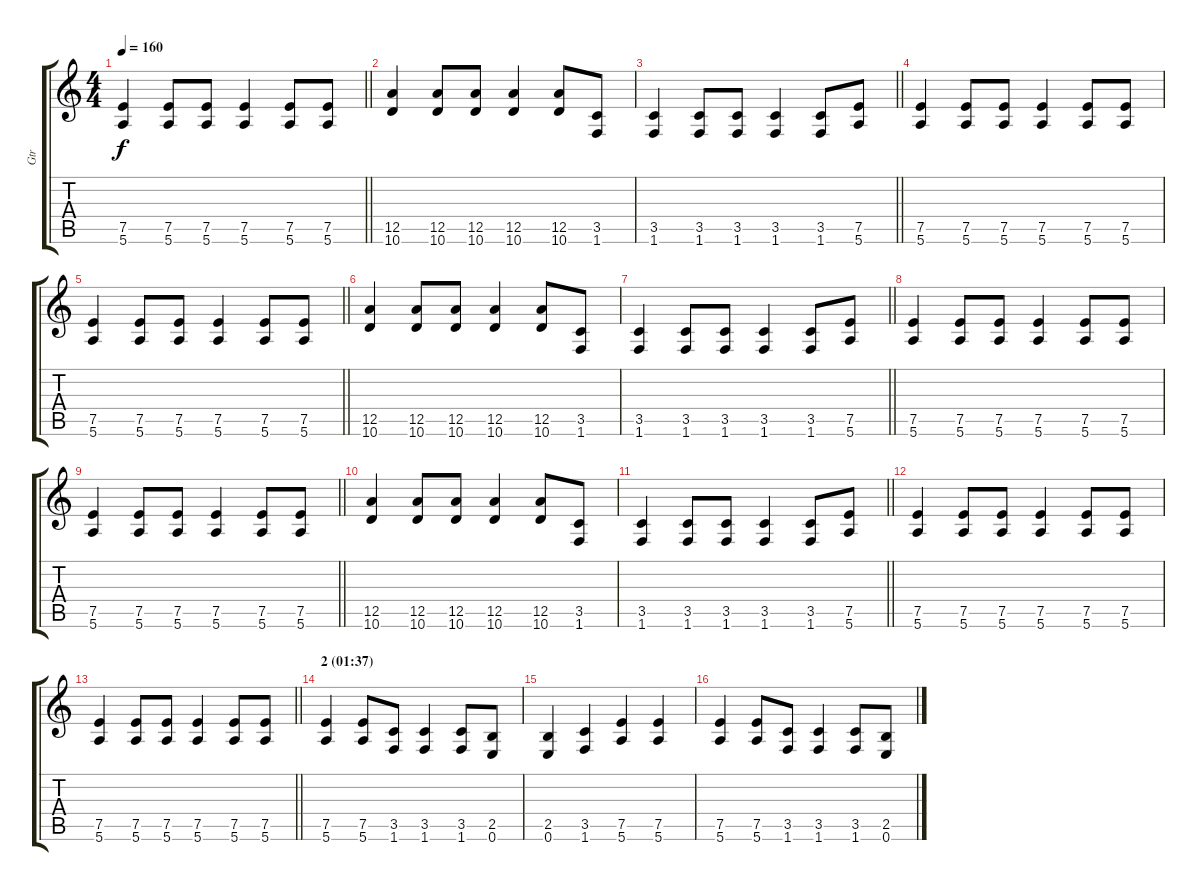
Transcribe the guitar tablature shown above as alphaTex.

\track ("Gtr" "Gtr") {instrument distortionguitar}
\staff {score tabs}
\tuning (E4 B3 G3 D3 A2 E2) {hide}
\ts (4 4)
\tempo 160
\clef g2
\barLineRight lightlight
\ks c
(7.5 5.6).4{dy f} (7.5 5.6).8 (7.5 5.6).8 (7.5 5.6).4 (7.5 5.6).8 (7.5 5.6).8 |
(12.5 10.6).4 (12.5 10.6).8 (12.5 10.6).8 (12.5 10.6).4 (12.5 10.6).8 (3.5 1.6).8 |
\barLineRight lightlight
(3.5 1.6).4 (3.5 1.6).8 (3.5 1.6).8 (3.5 1.6).4 (3.5 1.6).8 (7.5 5.6).8 |
(7.5 5.6).4 (7.5 5.6).8 (7.5 5.6).8 (7.5 5.6).4 (7.5 5.6).8 (7.5 5.6).8 |
\barLineRight lightlight
(7.5 5.6).4 (7.5 5.6).8 (7.5 5.6).8 (7.5 5.6).4 (7.5 5.6).8 (7.5 5.6).8 |
(12.5 10.6).4 (12.5 10.6).8 (12.5 10.6).8 (12.5 10.6).4 (12.5 10.6).8 (3.5 1.6).8 |
\barLineRight lightlight
(3.5 1.6).4 (3.5 1.6).8 (3.5 1.6).8 (3.5 1.6).4 (3.5 1.6).8 (7.5 5.6).8 |
(7.5 5.6).4 (7.5 5.6).8 (7.5 5.6).8 (7.5 5.6).4 (7.5 5.6).8 (7.5 5.6).8 |
\barLineRight lightlight
(7.5 5.6).4 (7.5 5.6).8 (7.5 5.6).8 (7.5 5.6).4 (7.5 5.6).8 (7.5 5.6).8 |
(12.5 10.6).4 (12.5 10.6).8 (12.5 10.6).8 (12.5 10.6).4 (12.5 10.6).8 (3.5 1.6).8 |
\barLineRight lightlight
(3.5 1.6).4 (3.5 1.6).8 (3.5 1.6).8 (3.5 1.6).4 (3.5 1.6).8 (7.5 5.6).8 |
(7.5 5.6).4 (7.5 5.6).8 (7.5 5.6).8 (7.5 5.6).4 (7.5 5.6).8 (7.5 5.6).8 |
\barLineRight lightlight
(7.5 5.6).4 (7.5 5.6).8 (7.5 5.6).8 (7.5 5.6).4 (7.5 5.6).8 (7.5 5.6).8 |
\section ("" "2 (01:37)")
(7.5 5.6).4 (7.5 5.6).8 (3.5 1.6).8 (3.5 1.6).4 (3.5 1.6).8 (2.5 0.6).8 |
(2.5 0.6).4 (3.5 1.6).4 (7.5 5.6).4 (7.5 5.6).4 |
(7.5 5.6).4 (7.5 5.6).8 (3.5 1.6).8 (3.5 1.6).4 (3.5 1.6).8 (2.5 0.6).8
